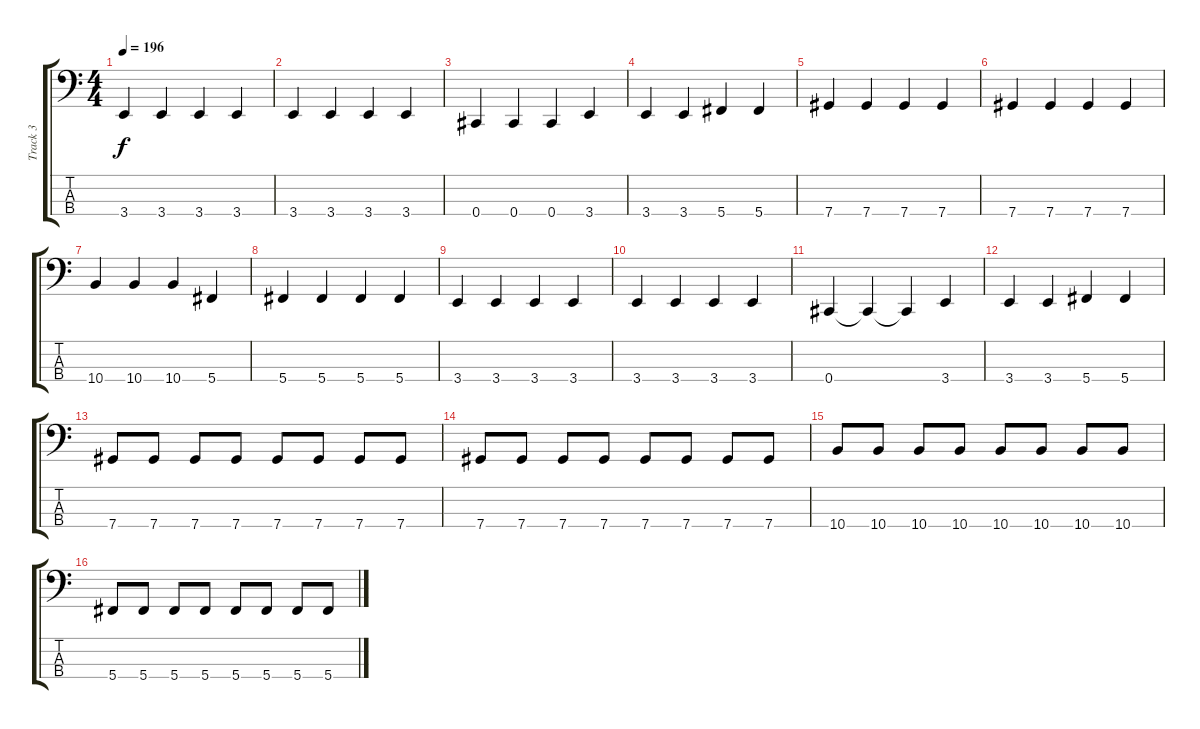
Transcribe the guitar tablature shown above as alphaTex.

\track ("Track 3" "Track 3") {instrument electricbassfinger}
\staff {score tabs}
\tuning (Gb2 Db2 Ab1 Db1) {hide}
\ts (4 4)
\tempo 196
\clef f4
\ks c
3.4.4{dy f} 3.4.4 3.4.4 3.4.4 |
3.4.4 3.4.4 3.4.4 3.4.4 |
0.4.4 0.4.4 0.4.4 3.4.4 |
3.4.4 3.4.4 5.4.4 5.4.4 |
7.4.4 7.4.4 7.4.4 7.4.4 |
7.4.4 7.4.4 7.4.4 7.4.4 |
10.4.4 10.4.4 10.4.4 5.4.4 |
5.4.4 5.4.4 5.4.4 5.4.4 |
3.4.4 3.4.4 3.4.4 3.4.4 |
3.4.4 3.4.4 3.4.4 3.4.4 |
0.4.4 0.4{t}.4 0.4{t}.4 3.4.4 |
3.4.4 3.4.4 5.4.4 5.4.4 |
7.4.8 7.4.8 7.4.8 7.4.8 7.4.8 7.4.8 7.4.8 7.4.8 |
7.4.8 7.4.8 7.4.8 7.4.8 7.4.8 7.4.8 7.4.8 7.4.8 |
10.4.8 10.4.8 10.4.8 10.4.8 10.4.8 10.4.8 10.4.8 10.4.8 |
5.4.8 5.4.8 5.4.8 5.4.8 5.4.8 5.4.8 5.4.8 5.4.8
